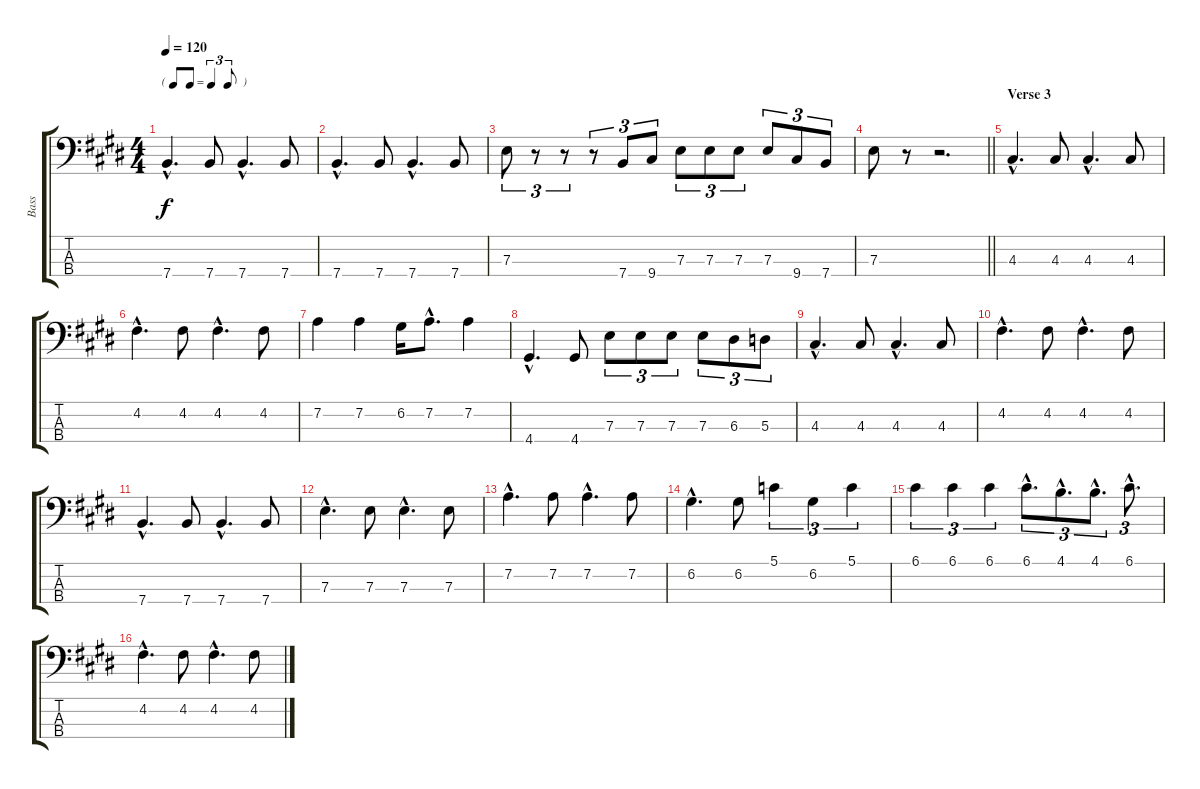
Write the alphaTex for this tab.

\track ("Bass" "Bass") {instrument fretlessbass}
\staff {score tabs}
\tuning (G2 D2 A1 E1) {hide}
\ts (4 4)
\tf triplet8th
\tempo 120
\clef f4
\ks e
7.4{hac}.4{d dy f} 7.4.8 7.4{hac}.4{d} 7.4.8 |
7.4{hac}.4{d} 7.4.8 7.4{hac}.4{d} 7.4.8 |
7.3.8{tu (3 2)} r.8{tu (3 2)} r.8{tu (3 2)} r.8{tu (3 2)} 7.4.8{tu (3 2)} 9.4.8{tu (3 2)} 7.3.8{tu (3 2)} 7.3.8{tu (3 2)} 7.3.8{tu (3 2)} 7.3.8{tu (3 2)} 9.4.8{tu (3 2)} 7.4.8{tu (3 2)} |
\barLineRight lightlight
7.3.8 r.8 r.2{d} |
\section ("" "Verse 3")
4.3{hac}.4{d} 4.3.8 4.3{hac}.4{d} 4.3.8 |
4.2{hac}.4{d} 4.2.8 4.2{hac}.4{d} 4.2.8 |
7.2.4 7.2.4 6.2.16 7.2{hac}.8{d} 7.2.4 |
4.4{hac}.4{d} 4.4.8 7.3.8{tu (3 2)} 7.3.8{tu (3 2)} 7.3.8{tu (3 2)} 7.3.8{tu (3 2)} 6.3.8{tu (3 2)} 5.3.8{tu (3 2)} |
4.3{hac}.4{d} 4.3.8 4.3{hac}.4{d} 4.3.8 |
4.2{hac}.4{d} 4.2.8 4.2{hac}.4{d} 4.2.8 |
7.4{hac}.4{d} 7.4.8 7.4{hac}.4{d} 7.4.8 |
7.3{hac}.4{d} 7.3.8 7.3{hac}.4{d} 7.3.8 |
7.2{hac}.4{d} 7.2.8 7.2{hac}.4{d} 7.2.8 |
6.2{hac}.4{d} 6.2.8 5.1.4{tu (3 2)} 6.2.4{tu (3 2)} 5.1.4{tu (3 2)} |
6.1.4{tu (3 2)} 6.1.4{tu (3 2)} 6.1.4{tu (3 2)} 6.1{hac}.8{d tu (3 2)} 4.1{hac}.8{d tu (3 2)} 4.1{hac}.8{d tu (3 2)} 6.1{hac}.8{d tu (3 2)} |
4.2{hac}.4{d} 4.2.8 4.2{hac}.4{d} 4.2.8
